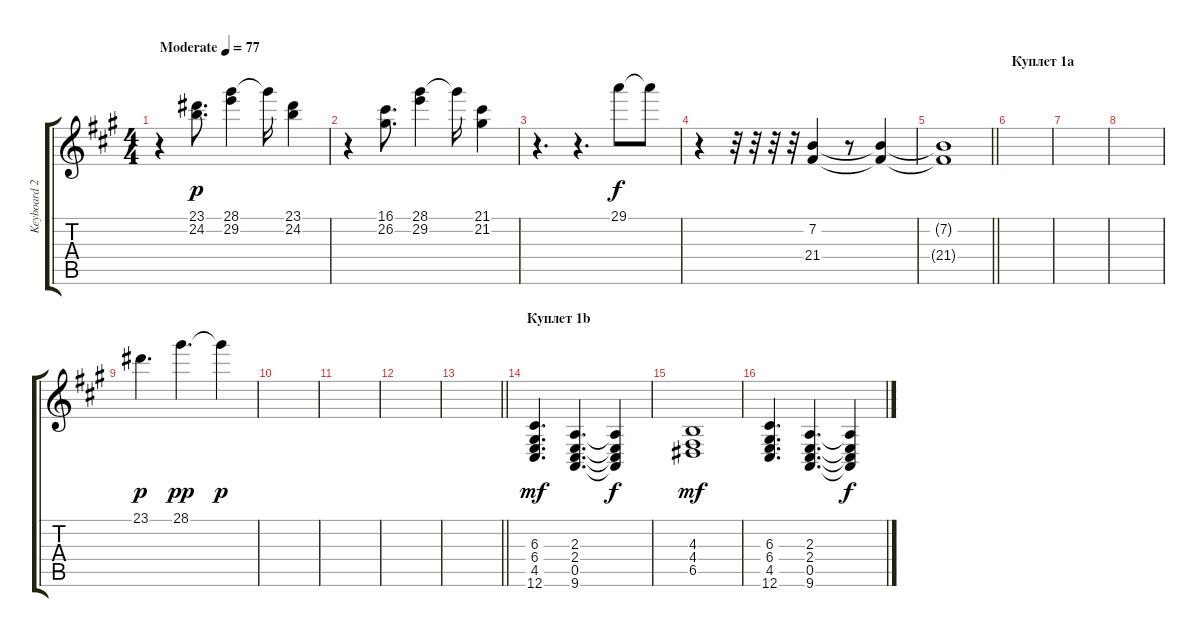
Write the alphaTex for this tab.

\track ("Keyboard 2" "Keyboard 2") {instrument synthstrings1}
\staff {score tabs}
\tuning (E4 B3 G3 D3 A2 E2) {hide}
\ts (4 4)
\tempo (77 "Moderate")
\clef g2
\ks f#minor
r.4{dy p instrument tinklebell} (23.1 24.2).8{d} (28.1 29.2).4 28.1{t}.16 (23.1 24.2).4 |
r.4 (16.1 26.2).8{d} (28.1 29.2).4 28.1{t}.16 (21.1 21.2).4 |
r.4{d} r.4{d} 29.1.8{dy f instrument synthstrings1} 29.1{t}.8 |
r.4 r.32 r.32 r.32 r.32 (7.2 21.4).4{instrument stringensemble1} r.8 (7.2{t} 21.4{t}).4{volume 2} |
\barLineRight lightlight
(7.2{t} 21.4{t}).1 |
\section ("" "Куплет 1a")
|
|
|
23.1.4{d dy p instrument stringensemble1} 28.1.4{d dy pp} 28.1{t}.4{dy p} |
|
|
|
\barLineRight lightlight
|
\section ("" "Куплет 1b")
(6.3 6.4 4.5 12.6).4{d dy mf volume 11 instrument stringensemble1} (2.3 2.4 0.5 9.6).4{d} (2.3{t} 2.4{t} 0.5{t} 9.6{t}).4{dy f} |
(4.3 4.4 6.5).1{dy mf} |
(6.3 6.4 4.5 12.6).4{d} (2.3 2.4 0.5 9.6).4{d} (2.3{t} 2.4{t} 0.5{t} 9.6{t}).4{dy f}
